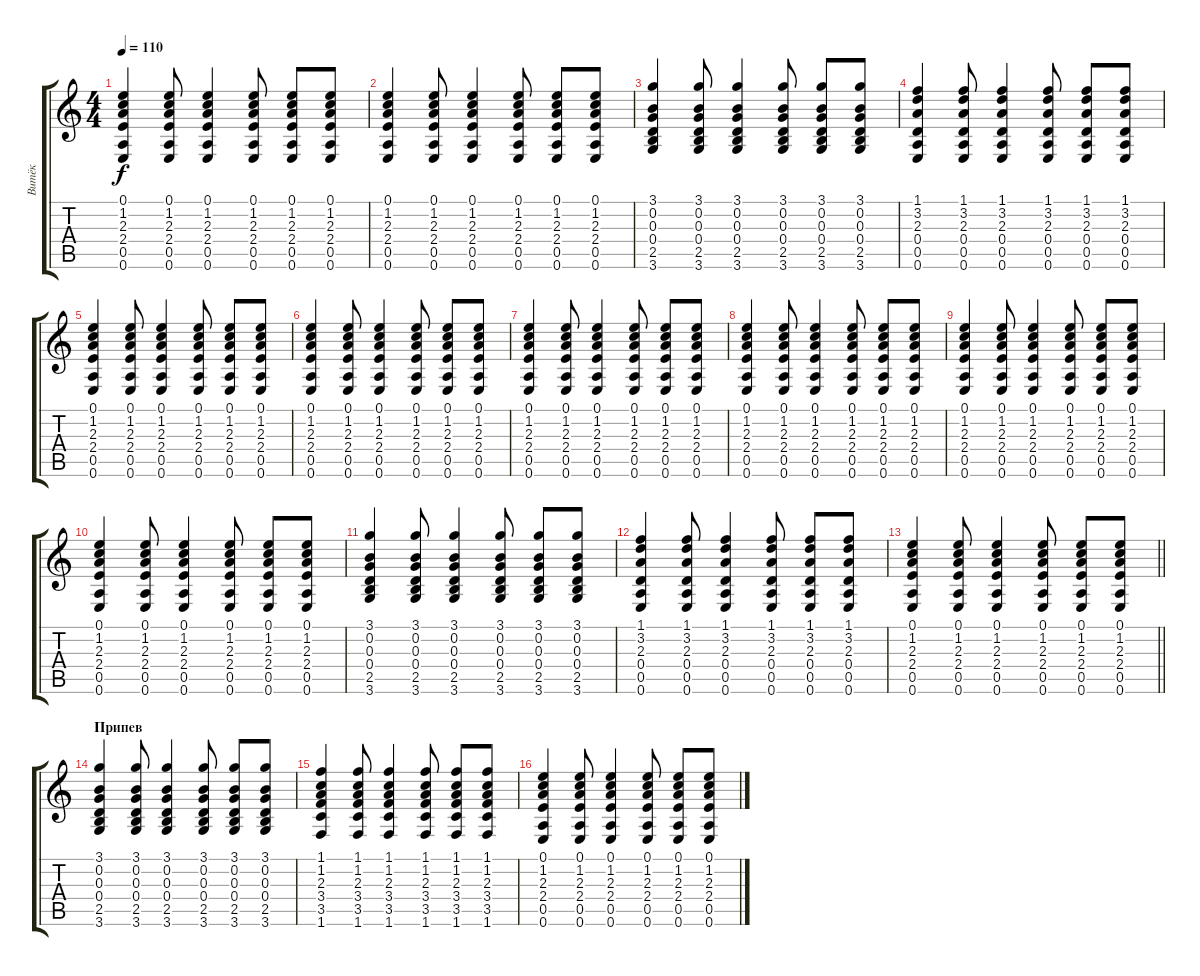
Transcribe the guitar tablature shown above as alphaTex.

\track ("Витёк" "Витёк") {instrument acousticguitarnylon}
\staff {score tabs}
\tuning (E4 B3 G3 D3 A2 E2) {hide}
\ts (4 4)
\tempo 110
\clef g2
\ks c
(0.1 1.2 2.3 2.4 0.5 0.6).4{dy f} (0.1 1.2 2.3 2.4 0.5 0.6).8 (0.1 1.2 2.3 2.4 0.5 0.6).4 (0.1 1.2 2.3 2.4 0.5 0.6).8 (0.1 1.2 2.3 2.4 0.5 0.6).8 (0.1 1.2 2.3 2.4 0.5 0.6).8 |
(0.1 1.2 2.3 2.4 0.5 0.6).4 (0.1 1.2 2.3 2.4 0.5 0.6).8 (0.1 1.2 2.3 2.4 0.5 0.6).4 (0.1 1.2 2.3 2.4 0.5 0.6).8 (0.1 1.2 2.3 2.4 0.5 0.6).8 (0.1 1.2 2.3 2.4 0.5 0.6).8 |
(3.1 0.2 0.3 0.4 2.5 3.6).4 (3.1 0.2 0.3 0.4 2.5 3.6).8 (3.1 0.2 0.3 0.4 2.5 3.6).4 (3.1 0.2 0.3 0.4 2.5 3.6).8 (3.1 0.2 0.3 0.4 2.5 3.6).8 (3.1 0.2 0.3 0.4 2.5 3.6).8 |
(1.1 3.2 2.3 0.4 0.5 0.6).4 (1.1 3.2 2.3 0.4 0.5 0.6).8 (1.1 3.2 2.3 0.4 0.5 0.6).4 (1.1 3.2 2.3 0.4 0.5 0.6).8 (1.1 3.2 2.3 0.4 0.5 0.6).8 (1.1 3.2 2.3 0.4 0.5 0.6).8 |
(0.1 1.2 2.3 2.4 0.5 0.6).4 (0.1 1.2 2.3 2.4 0.5 0.6).8 (0.1 1.2 2.3 2.4 0.5 0.6).4 (0.1 1.2 2.3 2.4 0.5 0.6).8 (0.1 1.2 2.3 2.4 0.5 0.6).8 (0.1 1.2 2.3 2.4 0.5 0.6).8 |
(0.1 1.2 2.3 2.4 0.5 0.6).4 (0.1 1.2 2.3 2.4 0.5 0.6).8 (0.1 1.2 2.3 2.4 0.5 0.6).4 (0.1 1.2 2.3 2.4 0.5 0.6).8 (0.1 1.2 2.3 2.4 0.5 0.6).8 (0.1 1.2 2.3 2.4 0.5 0.6).8 |
(0.1 1.2 2.3 2.4 0.5 0.6).4 (0.1 1.2 2.3 2.4 0.5 0.6).8 (0.1 1.2 2.3 2.4 0.5 0.6).4 (0.1 1.2 2.3 2.4 0.5 0.6).8 (0.1 1.2 2.3 2.4 0.5 0.6).8 (0.1 1.2 2.3 2.4 0.5 0.6).8 |
(0.1 1.2 2.3 2.4 0.5 0.6).4 (0.1 1.2 2.3 2.4 0.5 0.6).8 (0.1 1.2 2.3 2.4 0.5 0.6).4 (0.1 1.2 2.3 2.4 0.5 0.6).8 (0.1 1.2 2.3 2.4 0.5 0.6).8 (0.1 1.2 2.3 2.4 0.5 0.6).8 |
(0.1 1.2 2.3 2.4 0.5 0.6).4 (0.1 1.2 2.3 2.4 0.5 0.6).8 (0.1 1.2 2.3 2.4 0.5 0.6).4 (0.1 1.2 2.3 2.4 0.5 0.6).8 (0.1 1.2 2.3 2.4 0.5 0.6).8 (0.1 1.2 2.3 2.4 0.5 0.6).8 |
(0.1 1.2 2.3 2.4 0.5 0.6).4 (0.1 1.2 2.3 2.4 0.5 0.6).8 (0.1 1.2 2.3 2.4 0.5 0.6).4 (0.1 1.2 2.3 2.4 0.5 0.6).8 (0.1 1.2 2.3 2.4 0.5 0.6).8 (0.1 1.2 2.3 2.4 0.5 0.6).8 |
(3.1 0.2 0.3 0.4 2.5 3.6).4 (3.1 0.2 0.3 0.4 2.5 3.6).8 (3.1 0.2 0.3 0.4 2.5 3.6).4 (3.1 0.2 0.3 0.4 2.5 3.6).8 (3.1 0.2 0.3 0.4 2.5 3.6).8 (3.1 0.2 0.3 0.4 2.5 3.6).8 |
(1.1 3.2 2.3 0.4 0.5 0.6).4 (1.1 3.2 2.3 0.4 0.5 0.6).8 (1.1 3.2 2.3 0.4 0.5 0.6).4 (1.1 3.2 2.3 0.4 0.5 0.6).8 (1.1 3.2 2.3 0.4 0.5 0.6).8 (1.1 3.2 2.3 0.4 0.5 0.6).8 |
\barLineRight lightlight
(0.1 1.2 2.3 2.4 0.5 0.6).4 (0.1 1.2 2.3 2.4 0.5 0.6).8 (0.1 1.2 2.3 2.4 0.5 0.6).4 (0.1 1.2 2.3 2.4 0.5 0.6).8 (0.1 1.2 2.3 2.4 0.5 0.6).8 (0.1 1.2 2.3 2.4 0.5 0.6).8 |
\section ("" "Припев")
(3.1 0.2 0.3 0.4 2.5 3.6).4 (3.1 0.2 0.3 0.4 2.5 3.6).8 (3.1 0.2 0.3 0.4 2.5 3.6).4 (3.1 0.2 0.3 0.4 2.5 3.6).8 (3.1 0.2 0.3 0.4 2.5 3.6).8 (3.1 0.2 0.3 0.4 2.5 3.6).8 |
(1.1 1.2 2.3 3.4 3.5 1.6).4 (1.1 1.2 2.3 3.4 3.5 1.6).8 (1.1 1.2 2.3 3.4 3.5 1.6).4 (1.1 1.2 2.3 3.4 3.5 1.6).8 (1.1 1.2 2.3 3.4 3.5 1.6).8 (1.1 1.2 2.3 3.4 3.5 1.6).8 |
(0.1 1.2 2.3 2.4 0.5 0.6).4 (0.1 1.2 2.3 2.4 0.5 0.6).8 (0.1 1.2 2.3 2.4 0.5 0.6).4 (0.1 1.2 2.3 2.4 0.5 0.6).8 (0.1 1.2 2.3 2.4 0.5 0.6).8 (0.1 1.2 2.3 2.4 0.5 0.6).8
